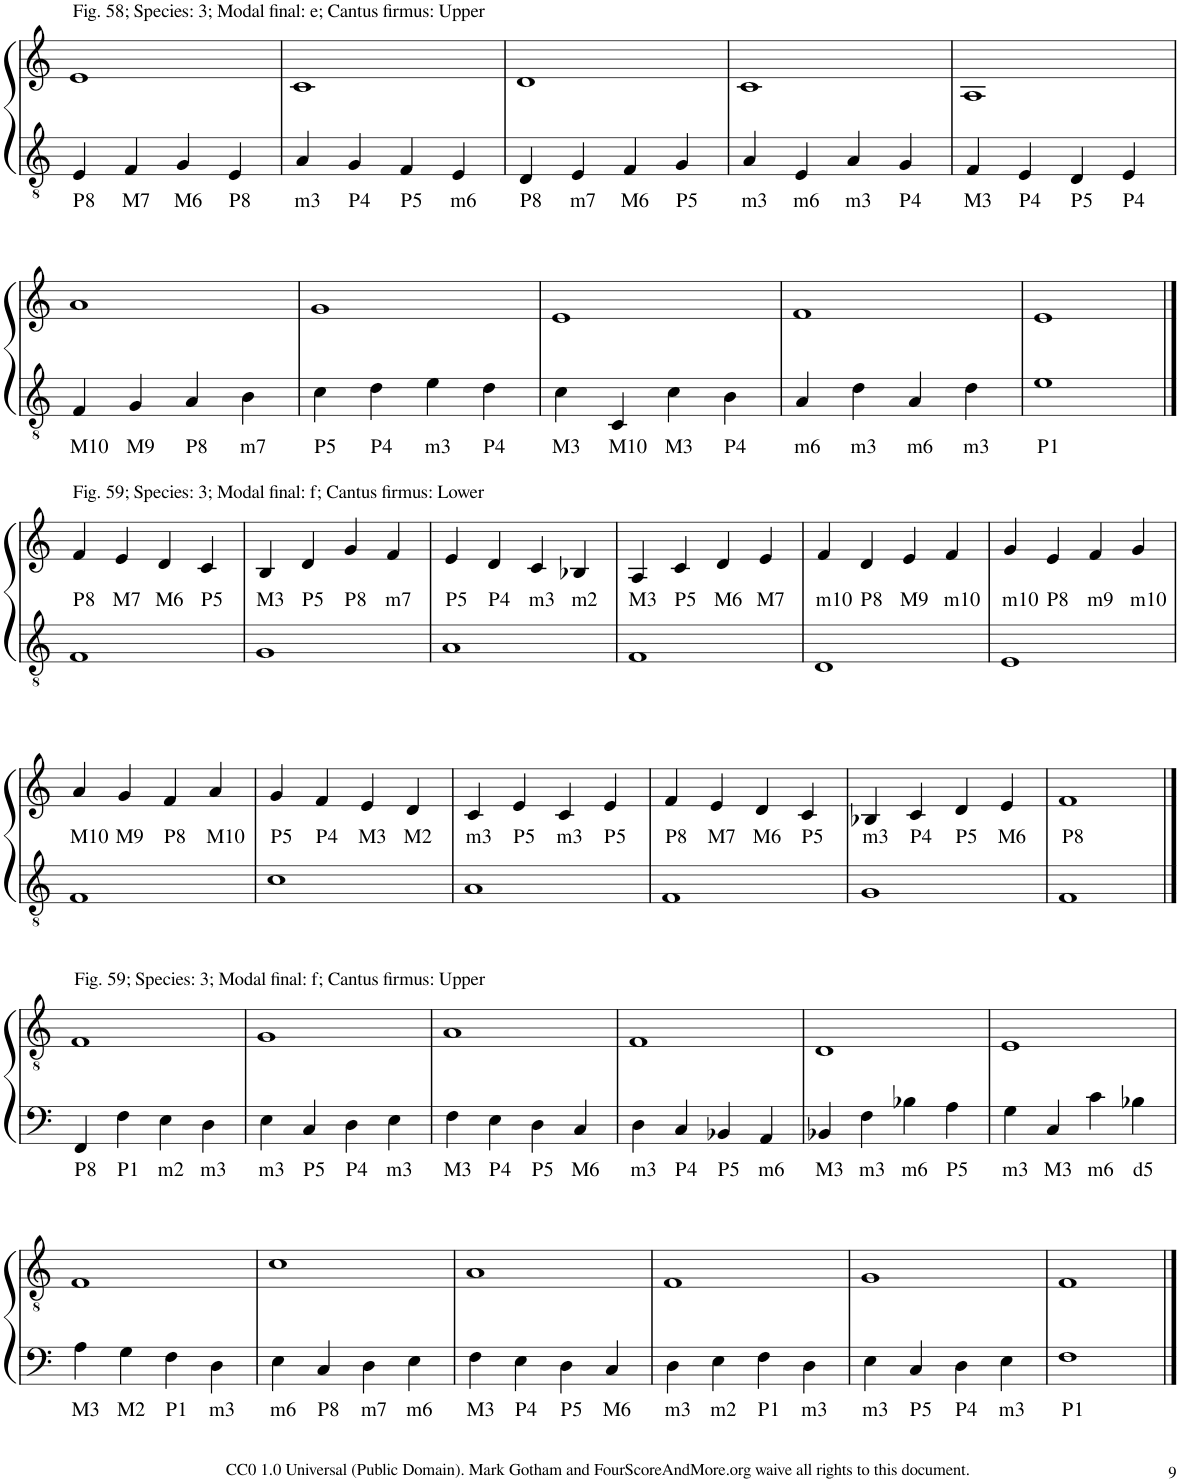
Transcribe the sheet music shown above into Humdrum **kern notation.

**kern	**text	**kern	**text
*part2	*part2	*part1	*part1
*staff2	*staff2	*staff1	*staff1
*I"Piano	*	*I"Piano	*
*I'Pno	*	*I'Pno	*
!!LO:PB:g=z
*clefGv2	*	*clefG2	*
*k[]	*	*k[]	*
*M2/2	*	*M2/2	*
=292	=292	=292	=292
!	!	!LO:TX:a:t=Fig. 58; Species&colon; 3; Modal final&colon; e; Cantus firmus&colon; Upper	!
!	!LO:LY:b	!	!
4E/	P8	1e	.
!	!LO:LY:b	!	!
4F/	M7	.	.
!	!LO:LY:b	!	!
4G/	M6	.	.
!	!LO:LY:b	!	!
4E/	P8	.	.
=293	=293	=293	=293
!	!LO:LY:b	!	!
4A/	m3	1c	.
!	!LO:LY:b	!	!
4G/	P4	.	.
!	!LO:LY:b	!	!
4F/	P5	.	.
!	!LO:LY:b	!	!
4E/	m6	.	.
=294	=294	=294	=294
!	!LO:LY:b	!	!
4D/	P8	1d	.
!	!LO:LY:b	!	!
4E/	m7	.	.
!	!LO:LY:b	!	!
4F/	M6	.	.
!	!LO:LY:b	!	!
4G/	P5	.	.
=295	=295	=295	=295
!	!LO:LY:b	!	!
4A/	m3	1c	.
!	!LO:LY:b	!	!
4E/	m6	.	.
!	!LO:LY:b	!	!
4A/	m3	.	.
!	!LO:LY:b	!	!
4G/	P4	.	.
=296	=296	=296	=296
!	!LO:LY:b	!	!
4F/	M3	1A	.
!	!LO:LY:b	!	!
4E/	P4	.	.
!	!LO:LY:b	!	!
4D/	P5	.	.
!	!LO:LY:b	!	!
4E/	P4	.	.
!!LO:LB:g=z
=297	=297	=297	=297
!	!LO:LY:b	!	!
4F/	M10	1a	.
!	!LO:LY:b	!	!
4G/	M9	.	.
!	!LO:LY:b	!	!
4A/	P8	.	.
!	!LO:LY:b	!	!
4B\	m7	.	.
=298	=298	=298	=298
!	!LO:LY:b	!	!
4c\	P5	1g	.
!	!LO:LY:b	!	!
4d\	P4	.	.
!	!LO:LY:b	!	!
4e\	m3	.	.
!	!LO:LY:b	!	!
4d\	P4	.	.
=299	=299	=299	=299
!	!LO:LY:b	!	!
4c\	M3	1e	.
!	!LO:LY:b	!	!
4C/	M10	.	.
!	!LO:LY:b	!	!
4c\	M3	.	.
!	!LO:LY:b	!	!
4B\	P4	.	.
=300	=300	=300	=300
!	!LO:LY:b	!	!
4A/	m6	1f	.
!	!LO:LY:b	!	!
4d\	m3	.	.
!	!LO:LY:b	!	!
4A/	m6	.	.
!	!LO:LY:b	!	!
4d\	m3	.	.
=301	=301	=301	=301
!	!LO:LY:b	!	!
1e	P1	1e	.
!!LO:LB:g=z
==302	==302	==302	==302
*clefGv2	*	*	*
!	!	!LO:TX:a:t=Fig. 59; Species&colon; 3; Modal final&colon; f; Cantus firmus&colon; Lower	!
!	!	!	!LO:LY:b
1F	.	4f/	P8
!	!	!	!LO:LY:b
.	.	4e/	M7
!	!	!	!LO:LY:b
.	.	4d/	M6
!	!	!	!LO:LY:b
.	.	4c/	P5
=303	=303	=303	=303
!	!	!	!LO:LY:b
1G	.	4B/	M3
!	!	!	!LO:LY:b
.	.	4d/	P5
!	!	!	!LO:LY:b
.	.	4g/	P8
!	!	!	!LO:LY:b
.	.	4f/	m7
=304	=304	=304	=304
!	!	!	!LO:LY:b
1A	.	4e/	P5
!	!	!	!LO:LY:b
.	.	4d/	P4
!	!	!	!LO:LY:b
.	.	4c/	m3
!	!	!	!LO:LY:b
.	.	4B-X/	m2
=305	=305	=305	=305
!	!	!	!LO:LY:b
1F	.	4A/	M3
!	!	!	!LO:LY:b
.	.	4c/	P5
!	!	!	!LO:LY:b
.	.	4d/	M6
!	!	!	!LO:LY:b
.	.	4e/	M7
=306	=306	=306	=306
!	!	!	!LO:LY:b
1D	.	4f/	m10
!	!	!	!LO:LY:b
.	.	4d/	P8
!	!	!	!LO:LY:b
.	.	4e/	M9
!	!	!	!LO:LY:b
.	.	4f/	m10
=307	=307	=307	=307
!	!	!	!LO:LY:b
1E	.	4g/	m10
!	!	!	!LO:LY:b
.	.	4e/	P8
!	!	!	!LO:LY:b
.	.	4f/	m9
!	!	!	!LO:LY:b
.	.	4g/	m10
!!LO:LB:g=z
=308	=308	=308	=308
!	!	!	!LO:LY:b
1F	.	4a/	M10
!	!	!	!LO:LY:b
.	.	4g/	M9
!	!	!	!LO:LY:b
.	.	4f/	P8
!	!	!	!LO:LY:b
.	.	4a/	M10
=309	=309	=309	=309
!	!	!	!LO:LY:b
1c	.	4g/	P5
!	!	!	!LO:LY:b
.	.	4f/	P4
!	!	!	!LO:LY:b
.	.	4e/	M3
!	!	!	!LO:LY:b
.	.	4d/	M2
=310	=310	=310	=310
!	!	!	!LO:LY:b
1A	.	4c/	m3
!	!	!	!LO:LY:b
.	.	4e/	P5
!	!	!	!LO:LY:b
.	.	4c/	m3
!	!	!	!LO:LY:b
.	.	4e/	P5
=311	=311	=311	=311
!	!	!	!LO:LY:b
1F	.	4f/	P8
!	!	!	!LO:LY:b
.	.	4e/	M7
!	!	!	!LO:LY:b
.	.	4d/	M6
!	!	!	!LO:LY:b
.	.	4c/	P5
=312	=312	=312	=312
!	!	!	!LO:LY:b
1G	.	4B-X/	m3
!	!	!	!LO:LY:b
.	.	4c/	P4
!	!	!	!LO:LY:b
.	.	4d/	P5
!	!	!	!LO:LY:b
.	.	4e/	M6
=313	=313	=313	=313
!	!	!	!LO:LY:b
1F	.	1f	P8
!!LO:LB:g=z
==314	==314	==314	==314
*clefF4	*	*clefGv2	*
!	!	!LO:TX:a:t=Fig. 59; Species&colon; 3; Modal final&colon; f; Cantus firmus&colon; Upper	!
!	!LO:LY:b	!	!
4FF/	P8	1F	.
!	!LO:LY:b	!	!
4F\	P1	.	.
!	!LO:LY:b	!	!
4E\	m2	.	.
!	!LO:LY:b	!	!
4D\	m3	.	.
=315	=315	=315	=315
!	!LO:LY:b	!	!
4E\	m3	1G	.
!	!LO:LY:b	!	!
4C/	P5	.	.
!	!LO:LY:b	!	!
4D\	P4	.	.
!	!LO:LY:b	!	!
4E\	m3	.	.
=316	=316	=316	=316
!	!LO:LY:b	!	!
4F\	M3	1A	.
!	!LO:LY:b	!	!
4E\	P4	.	.
!	!LO:LY:b	!	!
4D\	P5	.	.
!	!LO:LY:b	!	!
4C/	M6	.	.
=317	=317	=317	=317
!	!LO:LY:b	!	!
4D\	m3	1F	.
!	!LO:LY:b	!	!
4C/	P4	.	.
!	!LO:LY:b	!	!
4BB-X/	P5	.	.
!	!LO:LY:b	!	!
4AA/	m6	.	.
=318	=318	=318	=318
!	!LO:LY:b	!	!
4BB-X/	M3	1D	.
!	!LO:LY:b	!	!
4F\	m3	.	.
!	!LO:LY:b	!	!
4B-X\	m6	.	.
!	!LO:LY:b	!	!
4A\	P5	.	.
=319	=319	=319	=319
!	!LO:LY:b	!	!
4G\	m3	1E	.
!	!LO:LY:b	!	!
4C/	M3	.	.
!	!LO:LY:b	!	!
4c\	m6	.	.
!	!LO:LY:b	!	!
4B-X\	d5	.	.
!!LO:LB:g=z
=320	=320	=320	=320
!	!LO:LY:b	!	!
4A\	M3	1F	.
!	!LO:LY:b	!	!
4G\	M2	.	.
!	!LO:LY:b	!	!
4F\	P1	.	.
!	!LO:LY:b	!	!
4D\	m3	.	.
=321	=321	=321	=321
!	!LO:LY:b	!	!
4E\	m6	1c	.
!	!LO:LY:b	!	!
4C/	P8	.	.
!	!LO:LY:b	!	!
4D\	m7	.	.
!	!LO:LY:b	!	!
4E\	m6	.	.
=322	=322	=322	=322
!	!LO:LY:b	!	!
4F\	M3	1A	.
!	!LO:LY:b	!	!
4E\	P4	.	.
!	!LO:LY:b	!	!
4D\	P5	.	.
!	!LO:LY:b	!	!
4C/	M6	.	.
=323	=323	=323	=323
!	!LO:LY:b	!	!
4D\	m3	1F	.
!	!LO:LY:b	!	!
4E\	m2	.	.
!	!LO:LY:b	!	!
4F\	P1	.	.
!	!LO:LY:b	!	!
4D\	m3	.	.
=324	=324	=324	=324
!	!LO:LY:b	!	!
4E\	m3	1G	.
!	!LO:LY:b	!	!
4C/	P5	.	.
!	!LO:LY:b	!	!
4D\	P4	.	.
!	!LO:LY:b	!	!
4E\	m3	.	.
=325	=325	=325	=325
!	!LO:LY:b	!	!
1F	P1	1F	.
==	==	==	==
*-	*-	*-	*-
